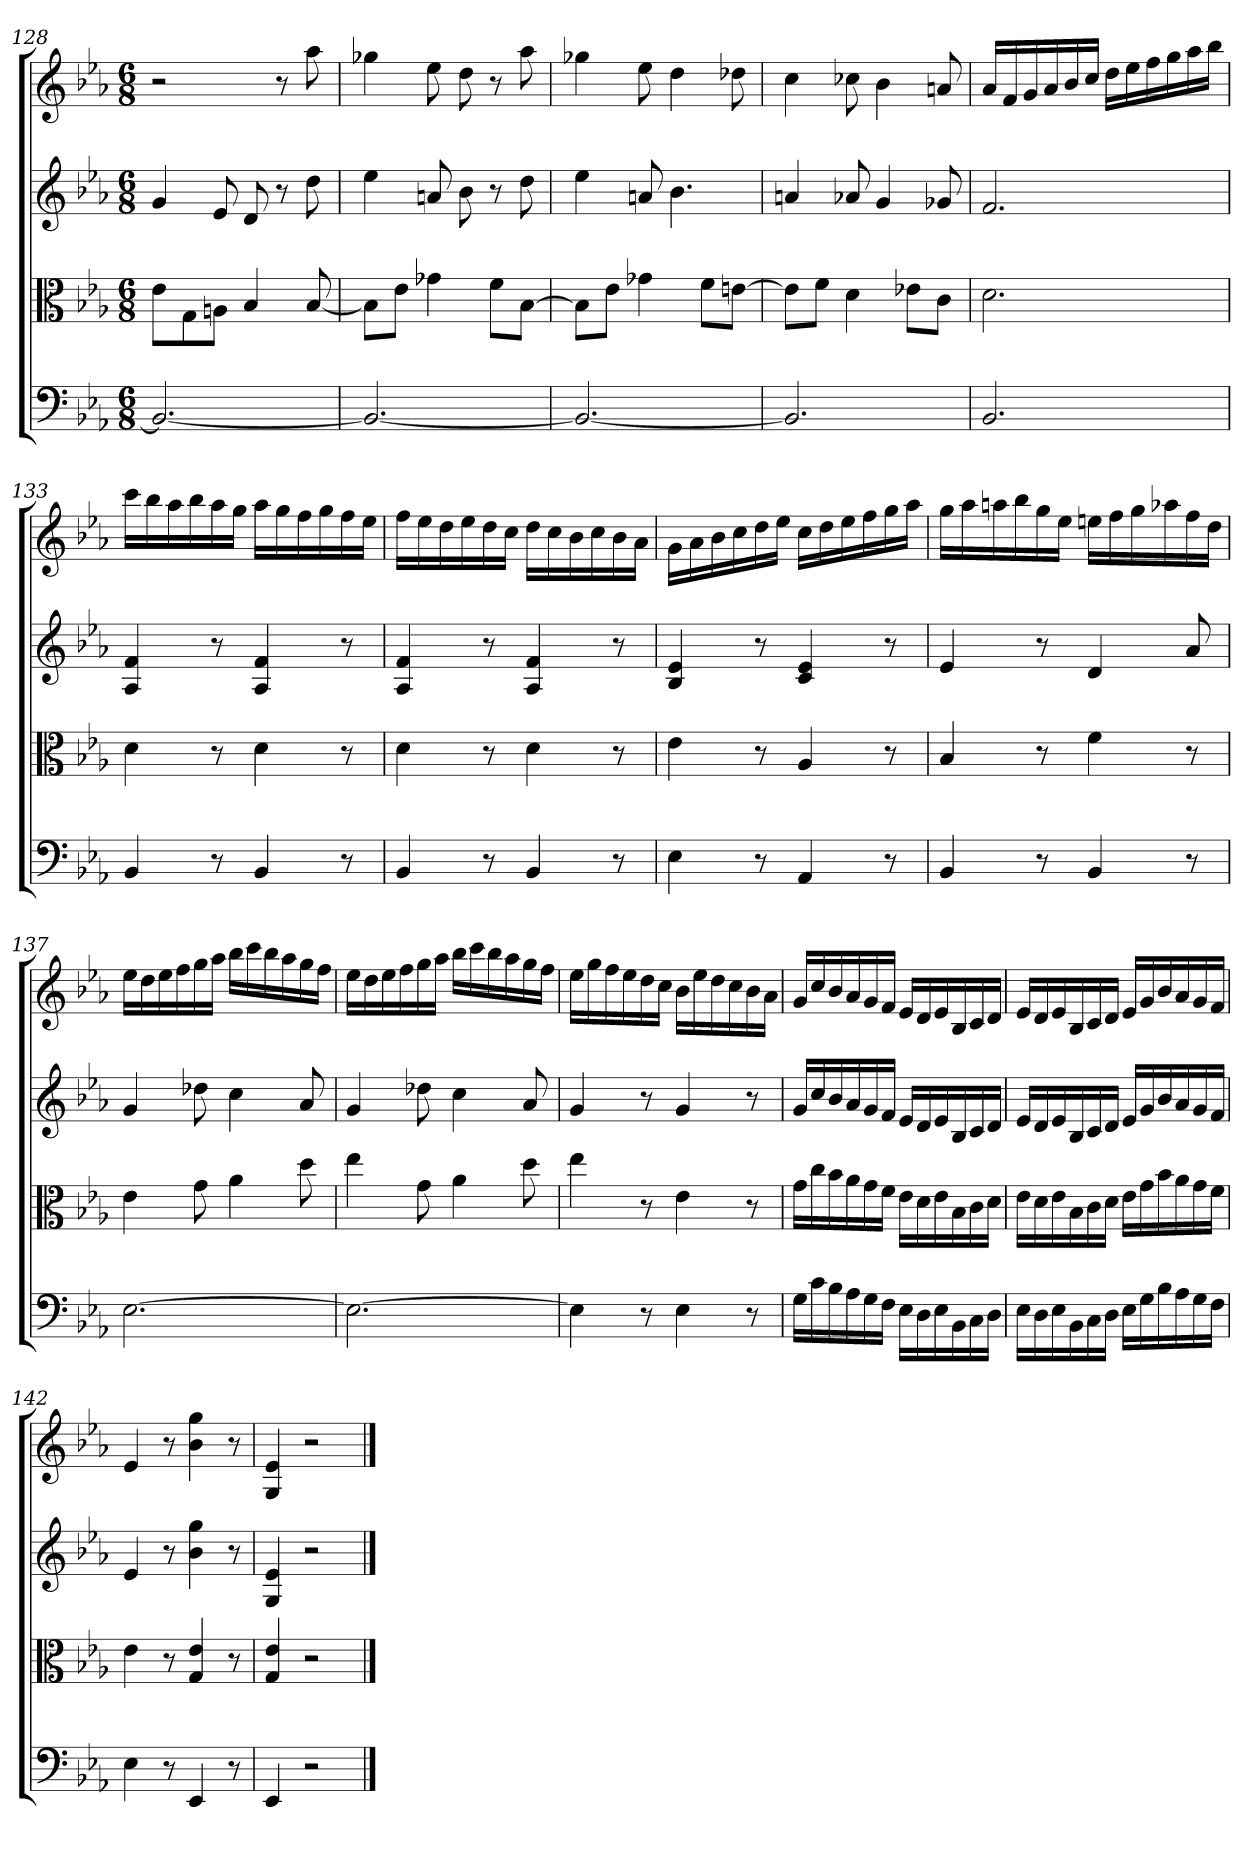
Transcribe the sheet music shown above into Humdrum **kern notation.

**kern	**kern	**kern	**kern
*part4	*part3	*part2	*part1
*staff4	*staff3	*staff2	*staff1
*clefF4	*clefC3	*	*
*k[b-e-a-]	*k[b-e-a-]	*k[b-e-a-]	*k[b-e-a-]
*E-:	*E-:	*E-:	*E-:
*M6/8	*M6/8	*M6/8	*M6/8
=128	=128	=128	=128
2.BB-_	8e-\L	4g	2r
.	8G\	.	.
.	8An\J	8e-	.
.	4B-	8d	.
.	.	8r	8r
.	[8B-	8dd	8aa-
=129	=129	=129	=129
2.BB-_	8B-\L]	4ee-	4gg-X
.	8e-\J	.	.
.	4g-X	8an	8ee-
.	.	8b-	8dd
.	8f\L	8r	8r
.	[8B-\J	8dd	8aa-
=130	=130	=130	=130
2.BB-_	8B-\L]	4ee-	4gg-X
.	8e-\J	.	.
.	4g-X	8an	8ee-
.	.	4.b-	4dd
.	8f\L	.	.
.	[8en\J	.	8dd-X
=131	=131	=131	=131
2.BB-]	8e\L]	4an	4cc
.	8f\J	.	.
.	4d	8a-X	8cc-X
.	.	4g	4b-
.	8e-X\L	.	.
.	8c\J	8g-X	8an
=132	=132	=132	=132
2.BB-	2.d	2.f	16a-LL
.	.	.	16f
.	.	.	16g
.	.	.	16a-
.	.	.	16b-
.	.	.	16ccJJ
.	.	.	16ddLL
.	.	.	16ee-
.	.	.	16ff
.	.	.	16gg
.	.	.	16aa-
.	.	.	16bb-JJ
=133	=133	=133	=133
4BB-	4d	4A- 4f	16cccLL
.	.	.	16bb-
.	.	.	16aa-
.	.	.	16bb-
8r	8r	8r	16aa-
.	.	.	16ggJJ
4BB-	4d	4A- 4f	16aa-LL
.	.	.	16gg
.	.	.	16ff
.	.	.	16gg
8r	8r	8r	16ff
.	.	.	16ee-JJ
=134	=134	=134	=134
4BB-	4d	4A- 4f	16ffLL
.	.	.	16ee-
.	.	.	16dd
.	.	.	16ee-
8r	8r	8r	16dd
.	.	.	16ccJJ
4BB-	4d	4A- 4f	16ddLL
.	.	.	16cc
.	.	.	16b-
.	.	.	16cc
8r	8r	8r	16b-
.	.	.	16a-JJ
=135	=135	=135	=135
4E-	4e-	4B- 4e-	16gLL
.	.	.	16a-
.	.	.	16b-
.	.	.	16cc
8r	8r	8r	16dd
.	.	.	16ee-JJ
4AA-	4A-	4c 4e-	16ccLL
.	.	.	16dd
.	.	.	16ee-
.	.	.	16ff
8r	8r	8r	16gg
.	.	.	16aa-JJ
=136	=136	=136	=136
4BB-	4B-	4e-	16ggLL
.	.	.	16aa-
.	.	.	16aan
.	.	.	16bb-
8r	8r	8r	16gg
.	.	.	16ee-JJ
4BB-	4f	4d	16eenLL
.	.	.	16ff
.	.	.	16gg
.	.	.	16aa-X
8r	8r	8a-	16ff
.	.	.	16ddJJ
=137	=137	=137	=137
[2.E-	4e-	4g	16ee-LL
.	.	.	16dd
.	.	.	16ee-
.	.	.	16ff
.	8g	8dd-X	16gg
.	.	.	16aa-JJ
.	4a-	4cc	16bb-LL
.	.	.	16ccc
.	.	.	16bb-
.	.	.	16aa-
.	8dd	8a-	16gg
.	.	.	16ffJJ
=138	=138	=138	=138
2.E-_	4ee-	4g	16ee-LL
.	.	.	16dd
.	.	.	16ee-
.	.	.	16ff
.	8g	8dd-X	16gg
.	.	.	16aa-JJ
.	4a-	4cc	16bb-LL
.	.	.	16ccc
.	.	.	16bb-
.	.	.	16aa-
.	8dd	8a-	16gg
.	.	.	16ffJJ
=139	=139	=139	=139
4E-]	4ee-	4g	16ee-LL
.	.	.	16gg
.	.	.	16ff
.	.	.	16ee-
8r	8r	8r	16dd
.	.	.	16ccJJ
4E-	4e-	4g	16b-LL
.	.	.	16ee-
.	.	.	16dd
.	.	.	16cc
8r	8r	8r	16b-
.	.	.	16a-JJ
=140	=140	=140	=140
16G\LL	16g\LL	16gLL	16gLL
16c\	16cc\	16cc	16cc
16B-\	16b-\	16b-	16b-
16A-\	16a-\	16a-	16a-
16G\	16g\	16g	16g
16F\JJ	16f\JJ	16fJJ	16fJJ
16E-\LL	16e-\LL	16e-LL	16e-LL
16D\	16d\	16d	16d
16E-\	16e-\	16e-	16e-
16BB-\	16B-\	16B-	16B-
16C\	16c\	16c	16c
16D\JJ	16d\JJ	16dJJ	16dJJ
=141	=141	=141	=141
16E-\LL	16e-\LL	16e-LL	16e-LL
16D\	16d\	16d	16d
16E-\	16e-\	16e-	16e-
16BB-\	16B-\	16B-	16B-
16C\	16c\	16c	16c
16D\JJ	16d\JJ	16dJJ	16dJJ
16E-\LL	16e-\LL	16e-LL	16e-LL
16G\	16g\	16g	16g
16B-\	16b-\	16b-	16b-
16A-\	16a-\	16a-	16a-
16G\	16g\	16g	16g
16F\JJ	16f\JJ	16fJJ	16fJJ
=142	=142	=142	=142
4E-	4e-	4e-	4e-
8r	8r	8r	8r
4EE-	4G 4e-	4b- 4gg	4b- 4gg
8r	8r	8r	8r
=143	=143	=143	=143
4EE-	4G 4e-	4G 4e-	4G 4e-
2r	2r	2r	2r
==	==	==	==
*-	*-	*-	*-
